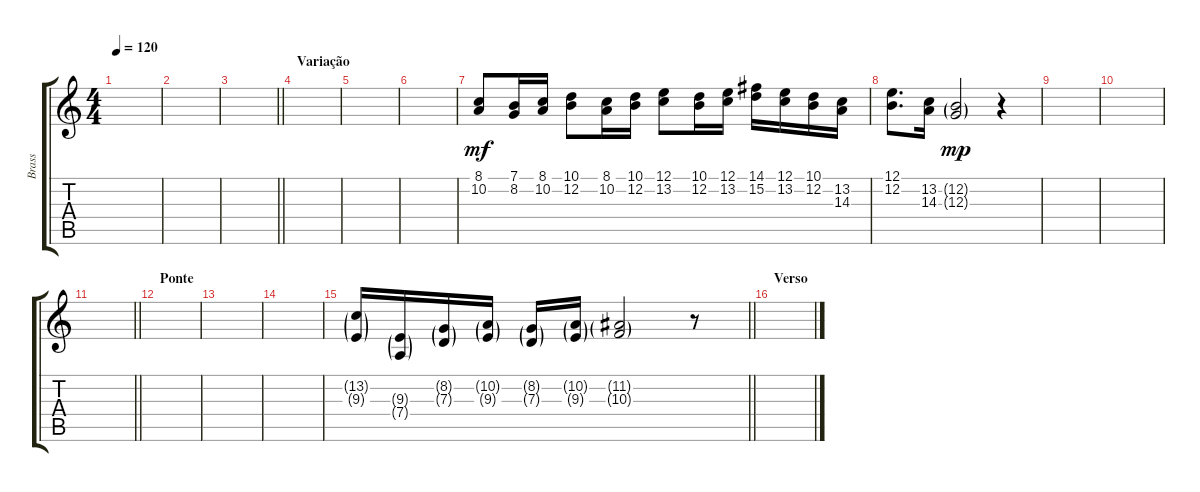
\track ("Brass" "Brass") {instrument frenchhorn}
\staff {score tabs}
\tuning (E4 B3 G3 D3 A2 E2) {hide}
\ts (4 4)
\tempo 120
\clef g2
\ks c
|
|
\barLineRight lightlight
|
\section ("" "Variação")
|
|
|
(8.1 10.2).8{dy mf} (7.1 8.2).16 (8.1 10.2).16 (10.1 12.2).8 (8.1 10.2).16 (10.1 12.2).16 (12.1 13.2).8 (10.1 12.2).16 (12.1 13.2).16 (14.1 15.2).16 (12.1 13.2).16 (10.1 12.2).16 (13.2 14.3).16 |
(12.1 12.2).8{d} (13.2 14.3).16 (12.2{g} 12.3{g}).2{dy mp} r.4 |
|
|
\barLineRight lightlight
|
\section ("" "Ponte")
|
|
|
\barLineRight lightlight
(13.2{g} 9.3{g}).16 (9.3{g} 7.4{g}).16 (8.2{g} 7.3{g}).16 (10.2{g} 9.3{g}).16 (8.2{g} 7.3{g}).16 (10.2{g} 9.3{g}).16 (11.2{g} 10.3{g}).2 r.8 |
\section ("" "Verso")
